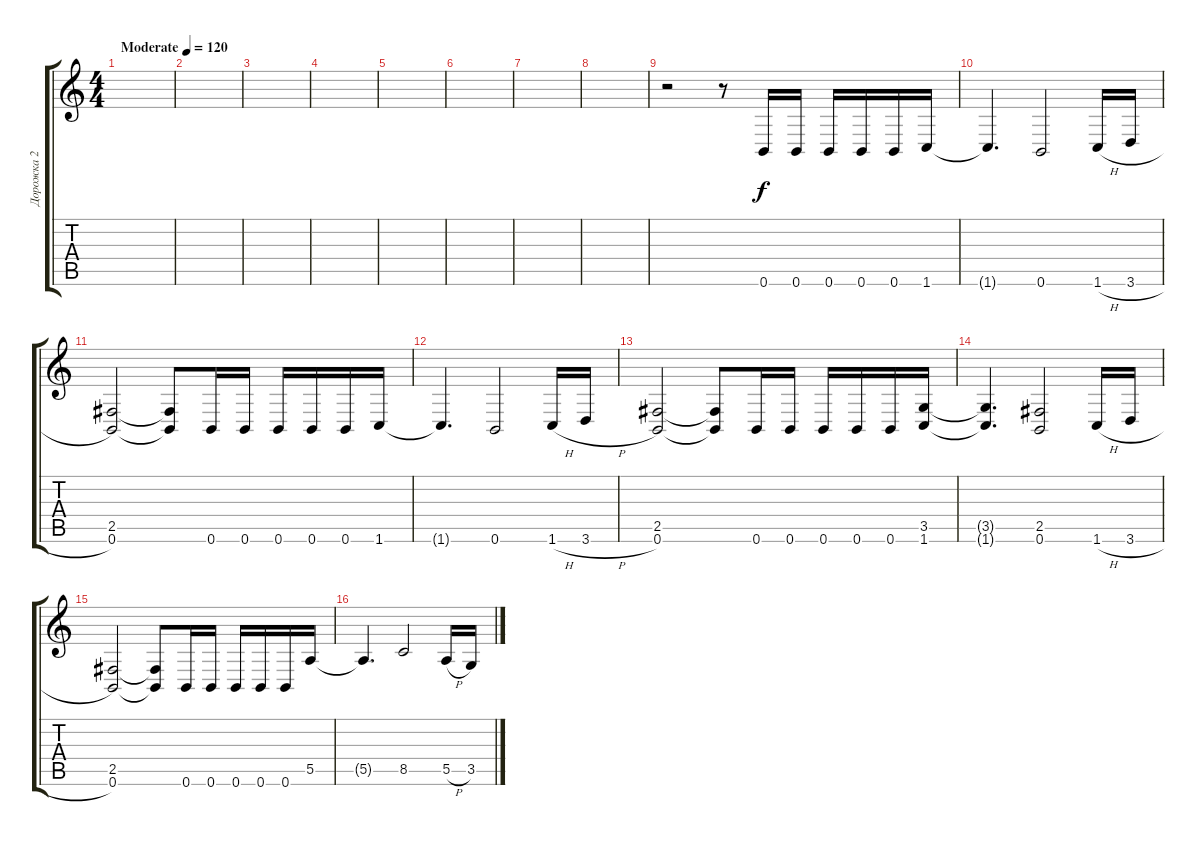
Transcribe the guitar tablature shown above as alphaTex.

\track ("Дорожка 2" "Дорожка 2") {instrument distortionguitar}
\staff {score tabs}
\tuning (B3 Gb3 D3 A2 E2 B1) {hide}
\ts (4 4)
\tempo (120 "Moderate")
\tempo 155
\tempo (120 "Moderate")
\clef g2
\ks c
|
|
|
|
|
|
|
|
r.2 r.8 0.6.16 0.6.16 0.6.16 0.6.16 0.6.16 1.6.16 |
1.6{t}.4{d} 0.6.2 1.6{h}.16 3.6{h}.16 |
(2.5 0.6).2 (2.5{t} 0.6{t}).8 0.6.16 0.6.16 0.6.16 0.6.16 0.6.16 1.6.16 |
1.6{t}.4{d} 0.6.2 1.6{h}.16 3.6{h}.16 |
(2.5 0.6).2 (2.5{t} 0.6{t}).8 0.6.16 0.6.16 0.6.16 0.6.16 0.6.16 (3.5 1.6).16 |
(3.5{t} 1.6{t}).4{d} (2.5 0.6).2 1.6{h}.16 3.6{h}.16 |
(2.5 0.6).2 (2.5{t} 0.6{t}).8 0.6.16 0.6.16 0.6.16 0.6.16 0.6.16 5.5.16 |
5.5{t}.4{d} 8.5.2 5.5{h}.16 3.5.16
